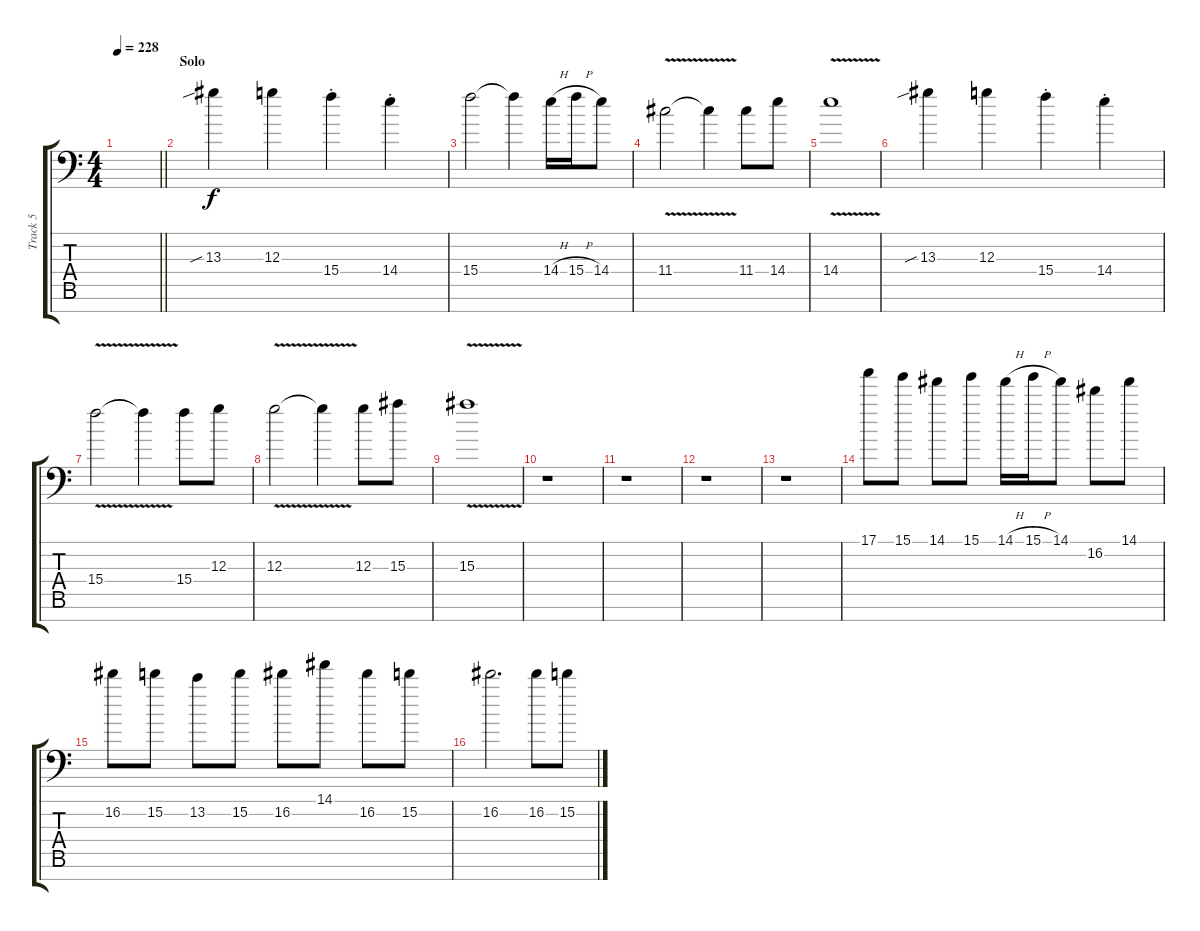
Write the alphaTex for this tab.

\track ("Track 5" "Track 5") {instrument distortionguitar}
\staff {score tabs}
\tuning (E4 B3 G3 D3 A2 E2 C-1) {hide}
\ts (4 4)
\tempo 228
\clef f4
\barLineRight lightlight
\ks c
|
\section ("" "Solo")
13.3{sib}.4 12.3.4 15.4{st}.4 14.4{st}.4 |
15.4.2 15.4{t}.4 14.4{h}.16 15.4{h}.16 14.4.8 |
11.4{v}.2 11.4{t}.4 11.4.8 14.4.8 |
14.4{v}.1 |
13.3{sib}.4 12.3.4 15.4{st}.4 14.4{st}.4 |
15.4{v}.2 15.4{t}.4 15.4.8 12.3.8 |
12.3{v}.2 12.3{t}.4 12.3.8 15.3.8 |
15.3{v}.1 |
r.1 |
r.1 |
r.1 |
r.1 |
17.1.8 15.1.8 14.1.8 15.1.8 14.1{h}.16 15.1{h}.16 14.1.8 16.2.8 14.1.8 |
16.2.8 15.2.8 13.2.8 15.2.8 16.2.8 14.1.8 16.2.8 15.2.8 |
16.2.2{d} 16.2.8 15.2.8
